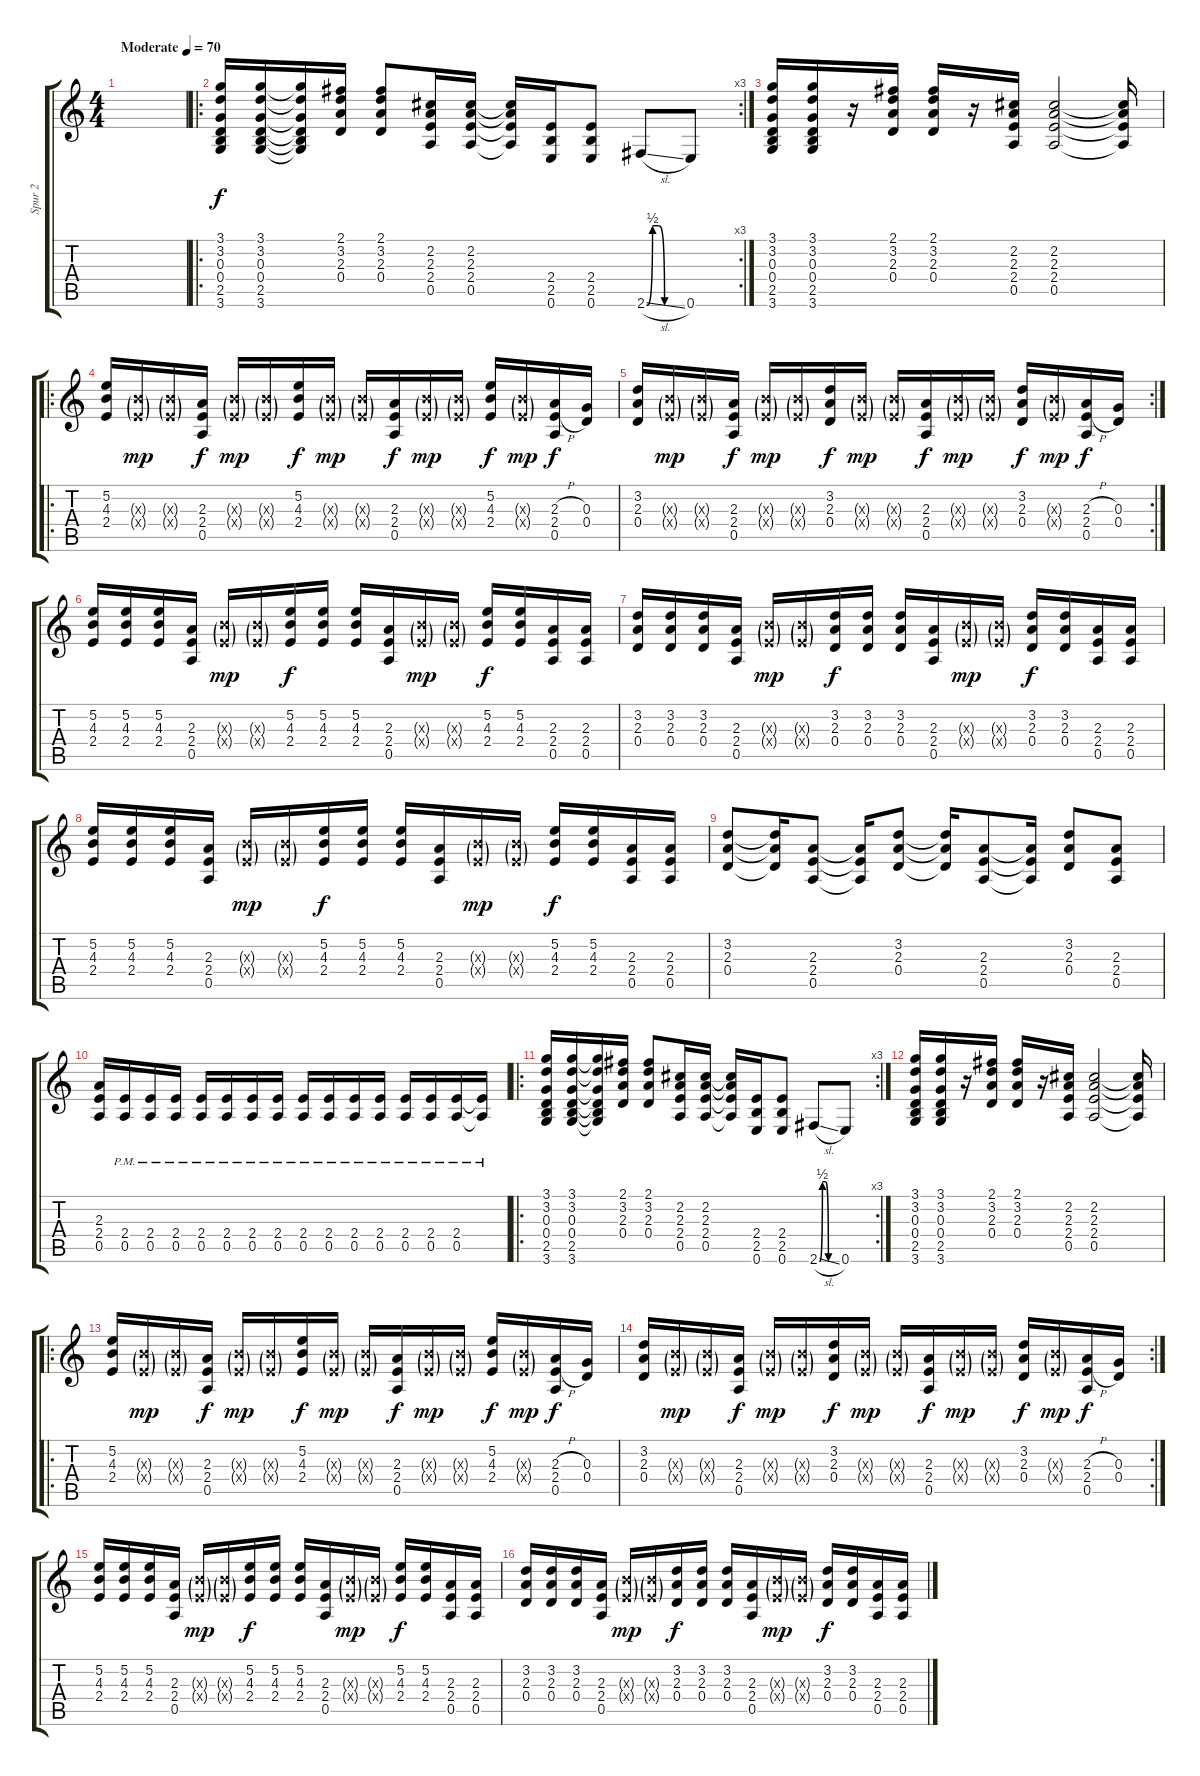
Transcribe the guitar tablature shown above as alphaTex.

\track ("Spur 2" "Spur 2") {instrument distortionguitar}
\staff {score tabs}
\tuning (E4 B3 G3 D3 A2 E2) {hide}
\ts (4 4)
\tempo (70 "Moderate")
\clef g2
\ks c
|
\ro
\rc 3
(3.1 3.2 0.3 0.4 2.5 3.6).16 (3.1 3.2 0.3 0.4 2.5 3.6).16 (3.1{t} 3.2{t} 0.3{t} 0.4{t} 2.5{t} 3.6{t}).16 (2.1 3.2 2.3 0.4).16 (2.1 3.2 2.3 0.4).8 (2.2 2.3 2.4 0.5).16 (2.2 2.3 2.4 0.5).16 (2.2{t} 2.3{t} 2.4{t} 0.5{t}).16 (2.4 2.5 0.6).16 (2.4 2.5 0.6).8 2.6{be (custom 0 0 10 2 20 2 30 0 60 0) sl}.8 0.6.8 |
(3.1 3.2 0.3 0.4 2.5 3.6).16 (3.1 3.2 0.3 0.4 2.5 3.6).16 r.16 (2.1 3.2 2.3 0.4).16 (2.1 3.2 2.3 0.4).16 r.16 (2.2 2.3 2.4 0.5).16 (2.2 2.3 2.4 0.5).2 (2.2{t} 2.3{t} 2.4{t} 0.5{t}).16 |
\ro
(5.2 4.3 2.4).16 (4.3{g x} 2.4{g x}).16{dy mp} (4.3{g x} 2.4{g x}).16 (2.3 2.4 0.5).16{dy f} (4.3{g x} 2.4{g x}).16{dy mp} (4.3{g x} 2.4{g x}).16 (5.2 4.3 2.4).16{dy f} (4.3{g x} 2.4{g x}).16{dy mp} (4.3{g x} 2.4{g x}).16 (2.3 2.4 0.5).16{dy f} (4.3{g x} 2.4{g x}).16{dy mp} (4.3{g x} 2.4{g x}).16 (5.2 4.3 2.4).16{dy f} (4.3{g x} 2.4{g x}).16{dy mp} (2.3{h} 2.4{h} 0.5).16{dy f} (0.3 0.4).16 |
\rc 2
(3.2 2.3 0.4).16 (4.3{g x} 2.4{g x}).16{dy mp} (4.3{g x} 2.4{g x}).16 (2.3 2.4 0.5).16{dy f} (4.3{g x} 2.4{g x}).16{dy mp} (4.3{g x} 2.4{g x}).16 (3.2 2.3 0.4).16{dy f} (4.3{g x} 2.4{g x}).16{dy mp} (4.3{g x} 2.4{g x}).16 (2.3 2.4 0.5).16{dy f} (4.3{g x} 2.4{g x}).16{dy mp} (4.3{g x} 2.4{g x}).16 (3.2 2.3 0.4).16{dy f} (4.3{g x} 2.4{g x}).16{dy mp} (2.3{h} 2.4{h} 0.5).16{dy f} (0.3 0.4).16 |
(5.2 4.3 2.4).16 (5.2 4.3 2.4).16 (5.2 4.3 2.4).16 (2.3 2.4 0.5).16 (4.3{g x} 2.4{g x}).16{dy mp} (4.3{g x} 2.4{g x}).16 (5.2 4.3 2.4).16{dy f} (5.2 4.3 2.4).16 (5.2 4.3 2.4).16 (2.3 2.4 0.5).16 (4.3{g x} 2.4{g x}).16{dy mp} (4.3{g x} 2.4{g x}).16 (5.2 4.3 2.4).16{dy f} (5.2 4.3 2.4).16 (2.3 2.4 0.5).16 (2.3 2.4 0.5).16 |
(3.2 2.3 0.4).16 (3.2 2.3 0.4).16 (3.2 2.3 0.4).16 (2.3 2.4 0.5).16 (4.3{g x} 2.4{g x}).16{dy mp} (4.3{g x} 2.4{g x}).16 (3.2 2.3 0.4).16{dy f} (3.2 2.3 0.4).16 (3.2 2.3 0.4).16 (2.3 2.4 0.5).16 (4.3{g x} 2.4{g x}).16{dy mp} (4.3{g x} 2.4{g x}).16 (3.2 2.3 0.4).16{dy f} (3.2 2.3 0.4).16 (2.3 2.4 0.5).16 (2.3 2.4 0.5).16 |
(5.2 4.3 2.4).16 (5.2 4.3 2.4).16 (5.2 4.3 2.4).16 (2.3 2.4 0.5).16 (4.3{g x} 2.4{g x}).16{dy mp} (4.3{g x} 2.4{g x}).16 (5.2 4.3 2.4).16{dy f} (5.2 4.3 2.4).16 (5.2 4.3 2.4).16 (2.3 2.4 0.5).16 (4.3{g x} 2.4{g x}).16{dy mp} (4.3{g x} 2.4{g x}).16 (5.2 4.3 2.4).16{dy f} (5.2 4.3 2.4).16 (2.3 2.4 0.5).16 (2.3 2.4 0.5).16 |
(3.2 2.3 0.4).8 (3.2{t} 2.3{t} 0.4{t}).16 (2.3 2.4 0.5).8 (2.3{t} 2.4{t} 0.5{t}).16 (3.2 2.3 0.4).8 (3.2{t} 2.3{t} 0.4{t}).16 (2.3 2.4 0.5).8 (2.3{t} 2.4{t} 0.5{t}).16 (3.2 2.3 0.4).8 (2.3 2.4 0.5).8 |
(2.3 2.4 0.5).16 (2.4{pm} 0.5{pm}).16 (2.4{pm} 0.5{pm}).16 (2.4{pm} 0.5{pm}).16 (2.4{pm} 0.5{pm}).16 (2.4{pm} 0.5{pm}).16 (2.4{pm} 0.5{pm}).16 (2.4{pm} 0.5{pm}).16 (2.4{pm} 0.5{pm}).16 (2.4{pm} 0.5{pm}).16 (2.4{pm} 0.5{pm}).16 (2.4{pm} 0.5{pm}).16 (2.4{pm} 0.5{pm}).16 (2.4{pm} 0.5{pm}).16 (2.4{pm} 0.5{pm}).16 (2.4{pm t} 0.5{pm t}).16 |
\ro
\rc 3
(3.1 3.2 0.3 0.4 2.5 3.6).16 (3.1 3.2 0.3 0.4 2.5 3.6).16 (3.1{t} 3.2{t} 0.3{t} 0.4{t} 2.5{t} 3.6{t}).16 (2.1 3.2 2.3 0.4).16 (2.1 3.2 2.3 0.4).8 (2.2 2.3 2.4 0.5).16 (2.2 2.3 2.4 0.5).16 (2.2{t} 2.3{t} 2.4{t} 0.5{t}).16 (2.4 2.5 0.6).16 (2.4 2.5 0.6).8 2.6{be (custom 0 0 10 2 20 2 30 0 60 0) sl}.8 0.6.8 |
(3.1 3.2 0.3 0.4 2.5 3.6).16 (3.1 3.2 0.3 0.4 2.5 3.6).16 r.16 (2.1 3.2 2.3 0.4).16 (2.1 3.2 2.3 0.4).16 r.16 (2.2 2.3 2.4 0.5).16 (2.2 2.3 2.4 0.5).2 (2.2{t} 2.3{t} 2.4{t} 0.5{t}).16 |
\ro
(5.2 4.3 2.4).16 (4.3{g x} 2.4{g x}).16{dy mp} (4.3{g x} 2.4{g x}).16 (2.3 2.4 0.5).16{dy f} (4.3{g x} 2.4{g x}).16{dy mp} (4.3{g x} 2.4{g x}).16 (5.2 4.3 2.4).16{dy f} (4.3{g x} 2.4{g x}).16{dy mp} (4.3{g x} 2.4{g x}).16 (2.3 2.4 0.5).16{dy f} (4.3{g x} 2.4{g x}).16{dy mp} (4.3{g x} 2.4{g x}).16 (5.2 4.3 2.4).16{dy f} (4.3{g x} 2.4{g x}).16{dy mp} (2.3{h} 2.4{h} 0.5).16{dy f} (0.3 0.4).16 |
\rc 2
(3.2 2.3 0.4).16 (4.3{g x} 2.4{g x}).16{dy mp} (4.3{g x} 2.4{g x}).16 (2.3 2.4 0.5).16{dy f} (4.3{g x} 2.4{g x}).16{dy mp} (4.3{g x} 2.4{g x}).16 (3.2 2.3 0.4).16{dy f} (4.3{g x} 2.4{g x}).16{dy mp} (4.3{g x} 2.4{g x}).16 (2.3 2.4 0.5).16{dy f} (4.3{g x} 2.4{g x}).16{dy mp} (4.3{g x} 2.4{g x}).16 (3.2 2.3 0.4).16{dy f} (4.3{g x} 2.4{g x}).16{dy mp} (2.3{h} 2.4{h} 0.5).16{dy f} (0.3 0.4).16 |
(5.2 4.3 2.4).16 (5.2 4.3 2.4).16 (5.2 4.3 2.4).16 (2.3 2.4 0.5).16 (4.3{g x} 2.4{g x}).16{dy mp} (4.3{g x} 2.4{g x}).16 (5.2 4.3 2.4).16{dy f} (5.2 4.3 2.4).16 (5.2 4.3 2.4).16 (2.3 2.4 0.5).16 (4.3{g x} 2.4{g x}).16{dy mp} (4.3{g x} 2.4{g x}).16 (5.2 4.3 2.4).16{dy f} (5.2 4.3 2.4).16 (2.3 2.4 0.5).16 (2.3 2.4 0.5).16 |
(3.2 2.3 0.4).16 (3.2 2.3 0.4).16 (3.2 2.3 0.4).16 (2.3 2.4 0.5).16 (4.3{g x} 2.4{g x}).16{dy mp} (4.3{g x} 2.4{g x}).16 (3.2 2.3 0.4).16{dy f} (3.2 2.3 0.4).16 (3.2 2.3 0.4).16 (2.3 2.4 0.5).16 (4.3{g x} 2.4{g x}).16{dy mp} (4.3{g x} 2.4{g x}).16 (3.2 2.3 0.4).16{dy f} (3.2 2.3 0.4).16 (2.3 2.4 0.5).16 (2.3 2.4 0.5).16
